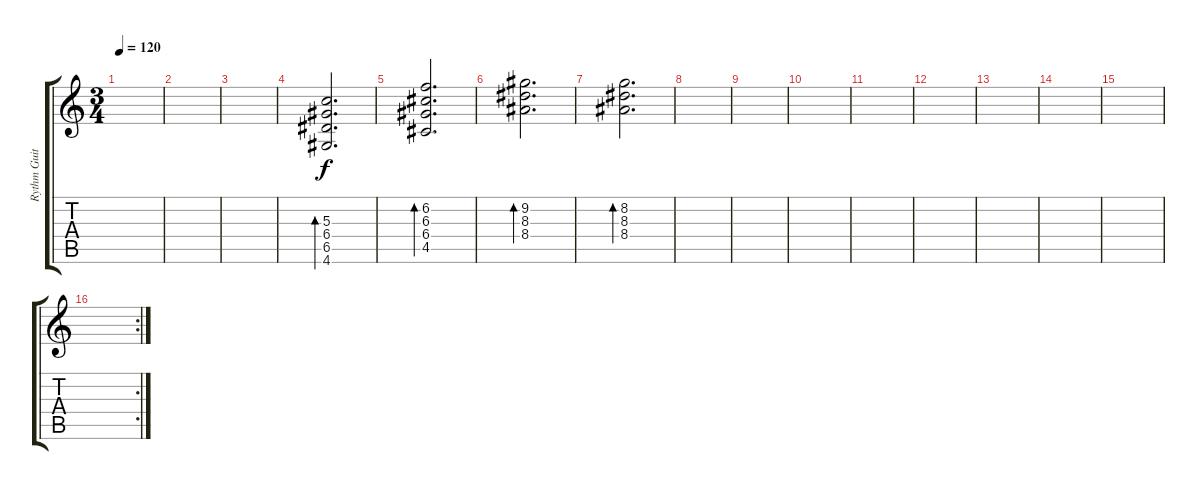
\track ("Rythm Guitar" "Rythm Guit") {instrument acousticguitarnylon}
\staff {score tabs}
\tuning (E4 B3 G3 D3 A2 E2) {hide}
\ts (3 4)
\tempo 120
\clef g2
\ks c
|
|
|
(5.3 6.4 6.5 4.6).2{d bd 120} |
(6.2 6.3 6.4 4.5).2{d bd 120} |
(9.2 8.3 8.4).2{d bd 120} |
(8.2 8.3 8.4).2{d bd 120} |
|
|
|
|
|
|
|
|
\rc 2
